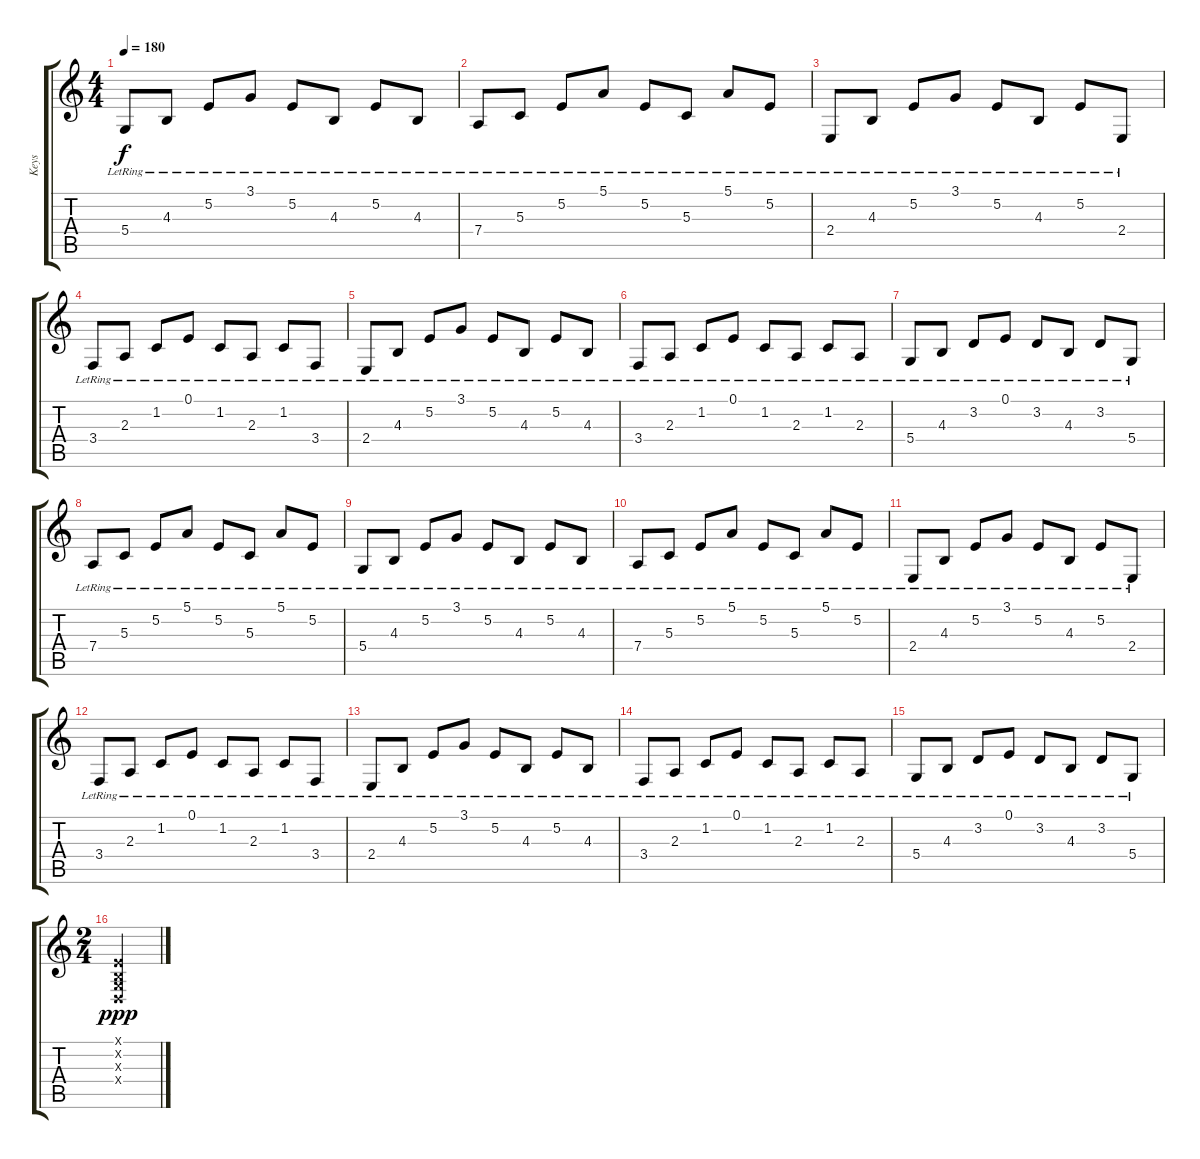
\track ("Keys" "Keys") {instrument electricgrandpiano}
\staff {score tabs}
\tuning (E4 B3 G3 D3 A2 E2) {hide}
\ts (4 4)
\tempo 180
\clef g2
\ks c
5.4{lr}.8{dy f} 4.3{lr}.8 5.2{lr}.8 3.1{lr}.8 5.2{lr}.8 4.3{lr}.8 5.2{lr}.8 4.3{lr}.8 |
7.4{lr}.8 5.3{lr}.8 5.2{lr}.8 5.1{lr}.8 5.2{lr}.8 5.3{lr}.8 5.1{lr}.8 5.2{lr}.8 |
2.4{lr}.8 4.3{lr}.8 5.2{lr}.8 3.1{lr}.8 5.2{lr}.8 4.3{lr}.8 5.2{lr}.8 2.4{lr}.8 |
3.4{lr}.8 2.3{lr}.8 1.2{lr}.8 0.1{lr}.8 1.2{lr}.8 2.3{lr}.8 1.2{lr}.8 3.4{lr}.8 |
2.4{lr}.8 4.3{lr}.8 5.2{lr}.8 3.1{lr}.8 5.2{lr}.8 4.3{lr}.8 5.2{lr}.8 4.3{lr}.8 |
3.4{lr}.8 2.3{lr}.8 1.2{lr}.8 0.1{lr}.8 1.2{lr}.8 2.3{lr}.8 1.2{lr}.8 2.3{lr}.8 |
5.4{lr}.8 4.3{lr}.8 3.2{lr}.8 0.1{lr}.8 3.2{lr}.8 4.3{lr}.8 3.2{lr}.8 5.4{lr}.8 |
7.4{lr}.8 5.3{lr}.8 5.2{lr}.8 5.1{lr}.8 5.2{lr}.8 5.3{lr}.8 5.1{lr}.8 5.2{lr}.8 |
5.4{lr}.8 4.3{lr}.8 5.2{lr}.8 3.1{lr}.8 5.2{lr}.8 4.3{lr}.8 5.2{lr}.8 4.3{lr}.8 |
7.4{lr}.8 5.3{lr}.8 5.2{lr}.8 5.1{lr}.8 5.2{lr}.8 5.3{lr}.8 5.1{lr}.8 5.2{lr}.8 |
2.4{lr}.8 4.3{lr}.8 5.2{lr}.8 3.1{lr}.8 5.2{lr}.8 4.3{lr}.8 5.2{lr}.8 2.4{lr}.8 |
3.4{lr}.8 2.3{lr}.8 1.2{lr}.8 0.1{lr}.8 1.2{lr}.8 2.3{lr}.8 1.2{lr}.8 3.4{lr}.8 |
2.4{lr}.8 4.3{lr}.8 5.2{lr}.8 3.1{lr}.8 5.2{lr}.8 4.3{lr}.8 5.2{lr}.8 4.3{lr}.8 |
3.4{lr}.8 2.3{lr}.8 1.2{lr}.8 0.1{lr}.8 1.2{lr}.8 2.3{lr}.8 1.2{lr}.8 2.3{lr}.8 |
5.4{lr}.8 4.3{lr}.8 3.2{lr}.8 0.1{lr}.8 3.2{lr}.8 4.3{lr}.8 3.2{lr}.8 5.4{lr}.8 |
\ts (2 4)
(0.1{x} 0.2{x} 0.3{x} 0.4{x}).2{dy ppp}
